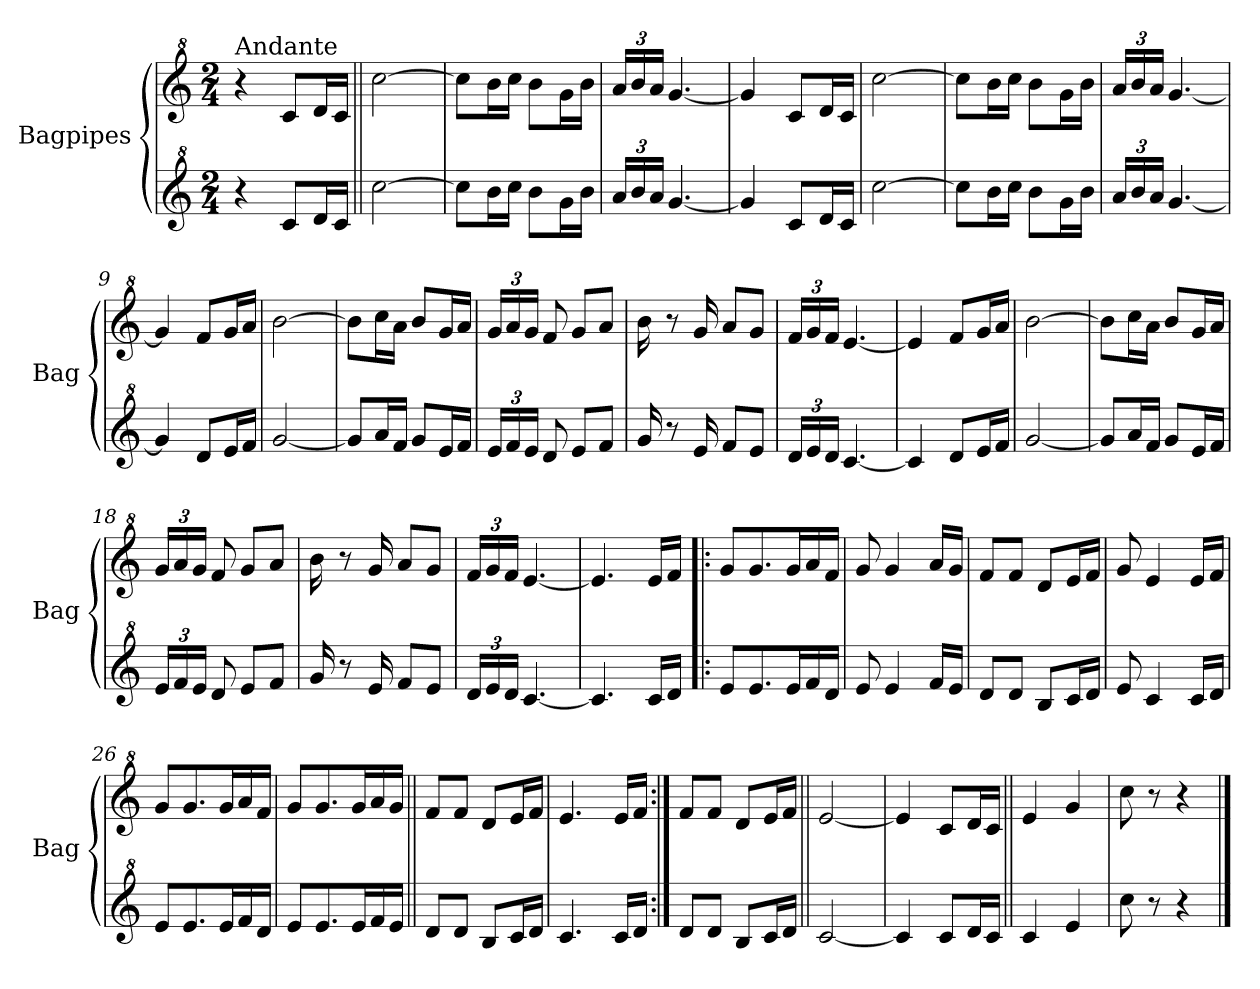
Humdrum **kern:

**kern	**kern
*part2	*part1
*staff2	*staff1
*I"Bagpipes	*I"Bagpipes
*I'Bag	*I'Bag
*clefG^2	*clefG^2
*k[]	*k[]
*C:	*C:
*M2/4	*M2/4
=1	=1
!	!LO:TX:a:t=Andante
4r	4r
8cc/L	8cc/L
16dd/L	16dd/L
16cc/JJ	16cc/JJ
=2||	=2||
[2ccc\	[2ccc\
=3	=3
8ccc\L]	8ccc\L]
16bb\L	16bb\L
16ccc\JJ	16ccc\JJ
8bb\L	8bb\L
16gg\L	16gg\L
16bb\JJ	16bb\JJ
=4	=4
*Xbrackettup	*Xbrackettup
24aa/LL	24aa/LL
24bb/	24bb/
24aa/JJ	24aa/JJ
[4.gg/	[4.gg/
=5	=5
4gg/]	4gg/]
8cc/L	8cc/L
16dd/L	16dd/L
16cc/JJ	16cc/JJ
=6	=6
[2ccc\	[2ccc\
=7	=7
8ccc\L]	8ccc\L]
16bb\L	16bb\L
16ccc\JJ	16ccc\JJ
8bb\L	8bb\L
16gg\L	16gg\L
16bb\JJ	16bb\JJ
=8	=8
24aa/LL	24aa/LL
24bb/	24bb/
24aa/JJ	24aa/JJ
[4.gg/	[4.gg/
=9	=9
4gg/]	4gg/]
8dd/L	8ff/L
16ee/L	16gg/L
16ff/JJ	16aa/JJ
=10	=10
[2gg/	[2bb\
!!LO:LB:g=z
=11	=11
8gg/L]	8bb\L]
16aa/L	16ccc\L
16ff/JJ	16aa\JJ
8gg/L	8bb/L
16ee/L	16gg/L
16ff/JJ	16aa/JJ
=12	=12
24ee/LL	24gg/LL
24ff/	24aa/
24ee/JJ	24gg/JJ
8dd/	8ff/
8ee/L	8gg/L
8ff/J	8aa/J
=13	=13
16gg/	16bb\
8r	8r
16ee/	16gg/
8ff/L	8aa/L
8ee/J	8gg/J
=14	=14
24dd/LL	24ff/LL
24ee/	24gg/
24dd/JJ	24ff/JJ
[4.cc/	[4.ee/
=15	=15
4cc/]	4ee/]
8dd/L	8ff/L
16ee/L	16gg/L
16ff/JJ	16aa/JJ
=16	=16
[2gg/	[2bb\
=17	=17
8gg/L]	8bb\L]
16aa/L	16ccc\L
16ff/JJ	16aa\JJ
8gg/L	8bb/L
16ee/L	16gg/L
16ff/JJ	16aa/JJ
!!LO:LB:g=z
=18	=18
24ee/LL	24gg/LL
24ff/	24aa/
24ee/JJ	24gg/JJ
8dd/	8ff/
8ee/L	8gg/L
8ff/J	8aa/J
=19	=19
16gg/	16bb\
8r	8r
16ee/	16gg/
8ff/L	8aa/L
8ee/J	8gg/J
=20	=20
24dd/LL	24ff/LL
24ee/	24gg/
24dd/JJ	24ff/JJ
[4.cc/	[4.ee/
=21	=21
4.cc/]	4.ee/]
16cc/LL	16ee/LL
16dd/JJ	16ff/JJ
=22!|:	=22!|:
8ee/L	8gg/L
8.ee/	8.gg/
16ee/L	16gg/L
16ff/	16aa/
16dd/JJ	16ff/JJ
=23	=23
8ee/	8gg/
4ee/	4gg/
16ff/LL	16aa/LL
16ee/JJ	16gg/JJ
=24	=24
8dd/L	8ff/L
8dd/J	8ff/J
8b/L	8dd/L
16cc/L	16ee/L
16dd/JJ	16ff/JJ
!!LO:LB:g=z
=25	=25
8ee/	8gg/
4cc/	4ee/
16cc/LL	16ee/LL
16dd/JJ	16ff/JJ
=26	=26
8ee/L	8gg/L
8.ee/	8.gg/
16ee/L	16gg/L
16ff/	16aa/
16dd/JJ	16ff/JJ
=27	=27
8ee/L	8gg/L
8.ee/	8.gg/
16ee/L	16gg/L
16ff/	16aa/
16ee/JJ	16gg/JJ
=28||	=28||
8dd/L	8ff/L
8dd/J	8ff/J
8b/L	8dd/L
16cc/L	16ee/L
16dd/JJ	16ff/JJ
=29	=29
4.cc/	4.ee/
16cc/LL	16ee/LL
16dd/JJ	16ff/JJ
=30:|!	=30:|!
8dd/L	8ff/L
8dd/J	8ff/J
8b/L	8dd/L
16cc/L	16ee/L
16dd/JJ	16ff/JJ
=31||	=31||
[2cc/	[2ee/
=32	=32
4cc/]	4ee/]
8cc/L	8cc/L
16dd/L	16dd/L
16cc/JJ	16cc/JJ
=33||	=33||
4cc/	4ee/
4ee/	4gg/
!!LO:LB:g=z
=34	=34
8ccc\	8ccc\
8r	8r
4r	4r
==	==
*-	*-
